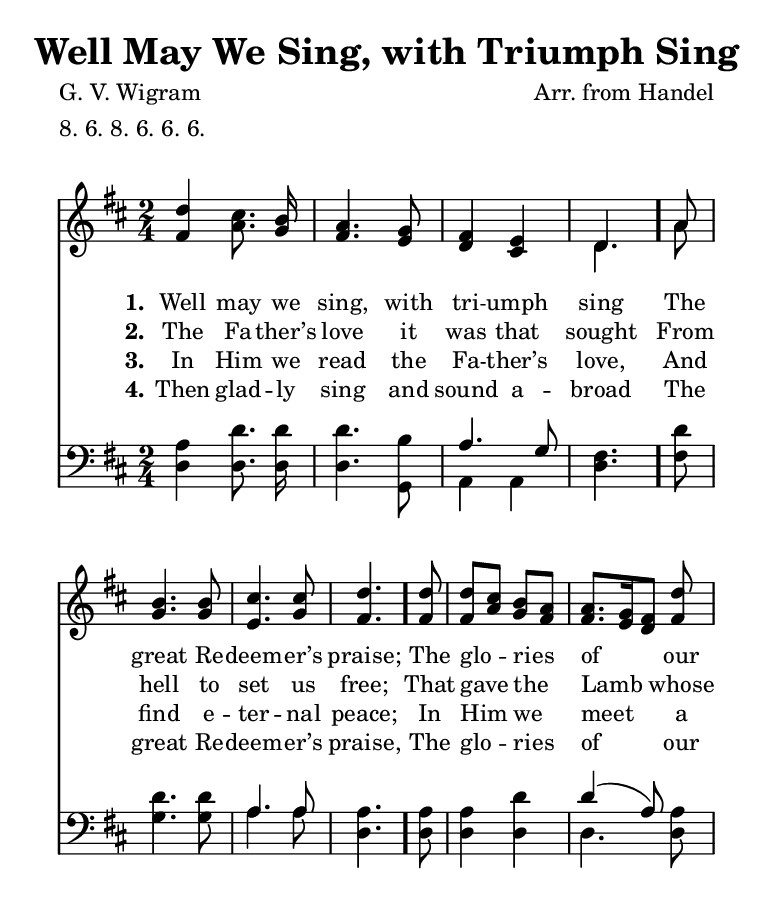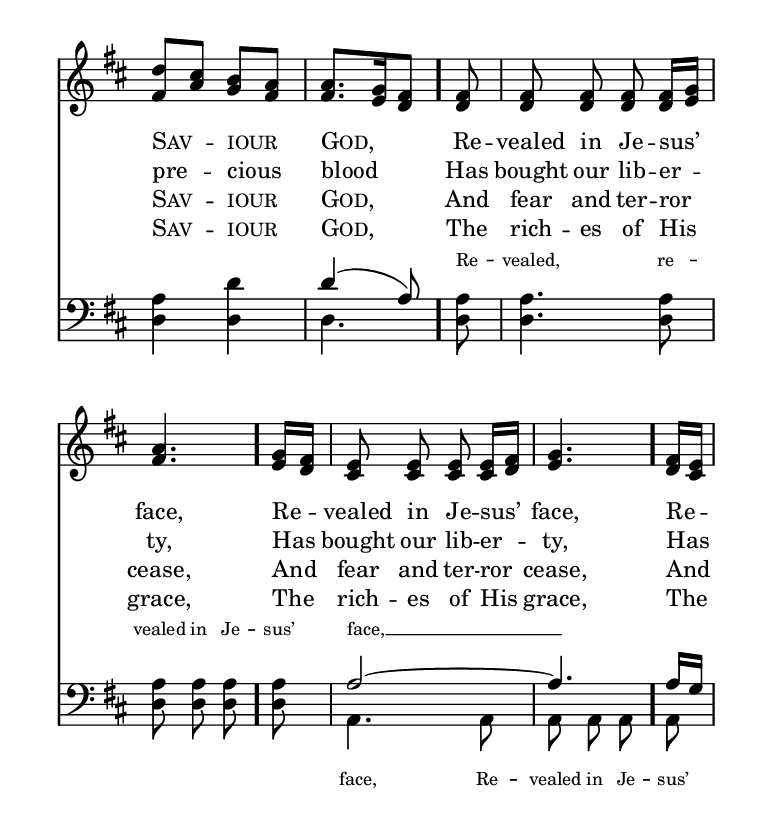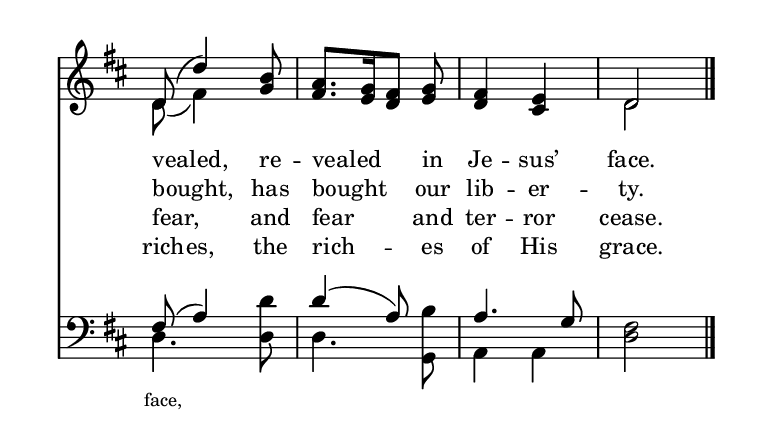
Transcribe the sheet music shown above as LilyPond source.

\include "common/global.ily"
\paper {
  \include "common/paper.ily"
  ragged-bottom = ##t
  system-system-spacing.padding = 5

}

\header{
  %gospel
  hymnnumber = "285"
  title = "Well May We Sing, with Triumph Sing"
  tunename = "Antioch"
  meter = "8. 6. 8. 6. 6. 6." % original has C. M.
  poet = "G. V. Wigram"
  composer = "Arr. from Handel"
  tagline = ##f
}

global = {
  \include "common/overrides.ily"
  \override Staff.TimeSignature.style = #'numbered
  \time 2/4
  \override Score.MetronomeMark.transparent = ##t % hide all fermata changes too
  \tempo 4=80
  \key d \major
  \autoBeamOff
}

notesSoprano = {
\global
\relative c'' {

  d4 cis8. b16 | a4. g8 | fis4 e | d4.
  a'8 | b4. b8 | cis4. cis8 | d4. \eogbreak
  d8 | d8[ cis] b[ a] | a8.[ g16 fis8] d'8 | d8[ cis] b[ a] | a8.[ g16 fis8]
  fis8 | fis fis fis fis16[ g] | a4.
  g16[ fis] | e8 e e e16[ fis] | g4.
  fis16[ e] | d8( d'4) b8 | a8.[ g16 fis8] g8 | fis4 e | d2 |

  \bar "|."

}
}

notesAlto = {
\global
\relative e' {

  fis4 a8. g16 | fis4. e8 | d4 cis | d4.
  a'8 | g4. g8 | e4. g8 | fis4.
  fis8 | fis8[ a] g[ fis] | fis8.[ e16 d8] fis8 | fis8[ a] g[ fis] | fis8.[ e16 d8]
  d8 | d d d d16[ e] | fis4.
  e16[ d] | cis8 cis cis cis16[ d] | e4.
  d16[ cis] | d8( fis4) g8 | fis8.[ e16 d8] e | d4 cis | d2 |

}
}

notesTenor = {
\global
\relative a {

  a4 d8. d16 | d4. b8 | a4. g8 | fis4.
  d'8 | d4. d8 | a4. a8 | a4.
  a8 | a4 d | d4( a8) a8 | a4 d | d4( a8)
  a8 | a4. a8 | a a a a | a2 ~ | a4.
  a16[ g] | fis8( a4) d8 | d4( a8) b | a4. g8 | fis2 |

}
}

notesBass = {
\global
\relative f {

  d4 d8. d16 | d4. g,8 | a4 a | d4.
  fis8 | g4. g8 | a4. a8 | d,4.
  d8 | d4 d | d4. d8 | d4 d | d4.
  d8 | d4. d8 | d d d d |
  a4. a8 | a a a a | d4. d8 | d4. g,8 | a4 a | d2

}
}

wordsA = \lyricmode {
\set stanza = "1."

Well may we sing, with tri -- umph sing \bar "."
The great Re -- deem -- er’s praise; \bar "."
The glo -- ries of our \markup\caps Sav -- \markup\caps iour \markup\caps God, \bar "."
Re -- vealed in Je -- sus’ face, \bar "."
Re -- vealed in Je -- sus’ face, \bar "."
Re -- vealed, re -- vealed in Je -- sus’ face. \bar "."

}

wordsB = \lyricmode {
\set stanza = "2."

The Fa -- ther’s love it was that sought
From hell to set us free;
That gave the Lamb whose pre -- cious blood
Has bought our lib -- er -- ty,
Has bought our lib -- er -- ty,
Has bought, has bought our lib -- er -- ty.

}

wordsC = \lyricmode {
\set stanza = "3."

In Him we read the Fa -- ther’s love,
And find e -- ter -- nal peace;
In Him we meet a \markup\caps Sav -- \markup\caps iour \markup\caps God,
And fear and ter -- ror cease,
And fear and ter -- ror cease,
And fear, and fear and ter -- ror cease.

}

wordsD = \lyricmode {
\set stanza = "4."

Then glad -- ly sing and sound a -- broad
The great Re -- deem -- er’s praise,
The glo -- ries of our \markup\caps Sav -- \markup\caps iour \markup\caps God,
The rich -- es of His grace,
The rich -- es of His grace,
The { \mon } rich -- es, { \moff } the rich -- es of His grace.

}

underWordsTenor = \lyricmode {
\override LyricText.font-size = #-2

\repeat unfold 22 \skip 4
Re -- vealed, re -- vealed in Je -- sus’ face, __

}

underWordsBass = \lyricmode {
\override LyricText.font-size = #-2

\repeat unfold 29 \skip 4
face, Re -- vealed in Je -- sus’ face,

}

\score {
  \context ChoirStaff <<
    \context Staff = upper <<
      \set Staff.autoBeaming = ##f
      \set ChoirStaff.systemStartDelimiter = #'SystemStartBar
      \set ChoirStaff.printPartCombineTexts = ##f
      \partcombine #'(2 . 11) \notesSoprano \notesAlto
      \context NullVoice = sopranos { \voiceOne << \notesSoprano >> }
      \context Lyrics = one   \lyricsto sopranos \wordsA
      \context Lyrics = two   \lyricsto sopranos \wordsB
      \context Lyrics = three \lyricsto sopranos \wordsC
      \context Lyrics = four  \lyricsto sopranos \wordsD
    >>
    \context Staff = men <<
      \set Staff.autoBeaming = ##f
      \clef bass
      \set ChoirStaff.printPartCombineTexts = ##f
      \partcombine #'(2 . 11) \notesTenor \notesBass
      \context NullVoice = tenors { \voiceOne << \notesTenor >> }
      \context NullVoice = basses { \voiceTwo << \notesBass >> }
      \context Lyrics = five \with { alignAboveContext = men } \lyricsto tenors \underWordsTenor
      \context Lyrics = six  \with { alignBelowContext = men } \lyricsto basses \underWordsBass
    >>
  >>
  \layout {
    \include "common/layout.ily"
  }
  #(cond ((ly:get-option 'eog-midi-permitted) #{ \midi{
    \include "common/midi.ily"
  } #}))
}

\version "2.19.49"  % necessary for upgrading to future LilyPond versions.

% vi:set et ts=2 sw=2 ai nocindent syntax=lilypond:
